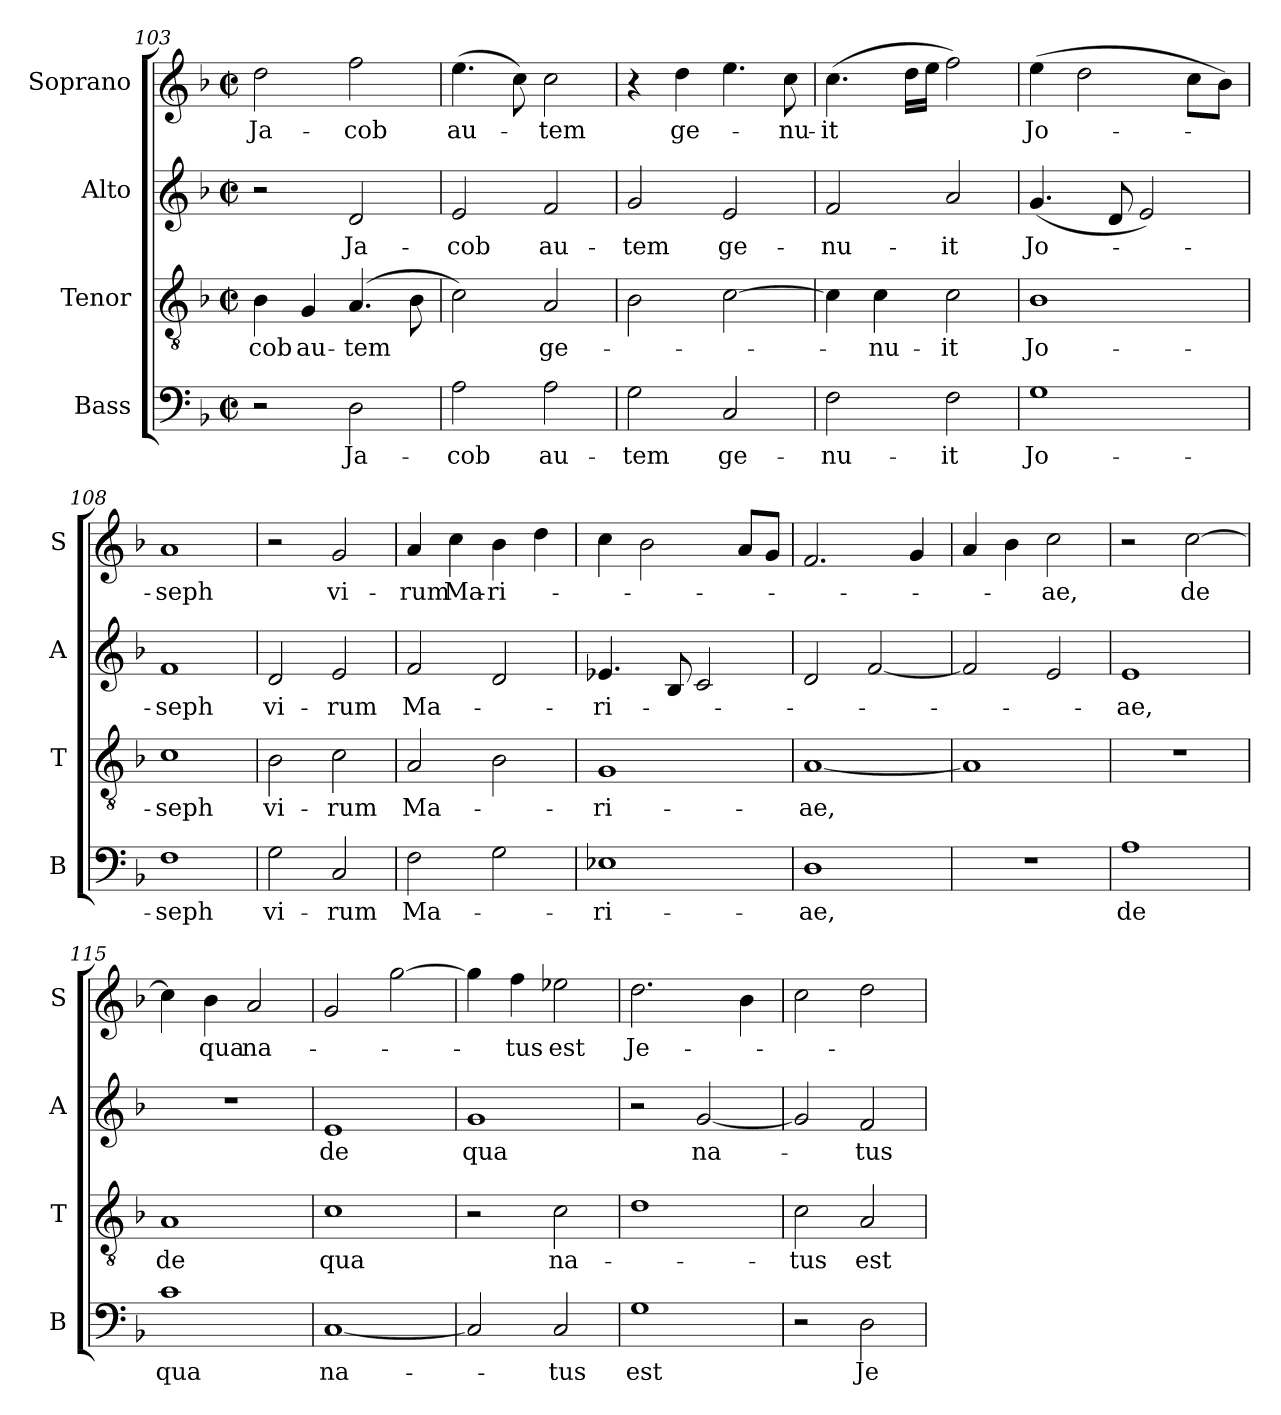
**kern	**text	**kern	**text	**kern	**text	**kern	**text
*part4	*part4	*part3	*part3	*part2	*part2	*part1	*part1
*staff4	*staff4	*staff3	*staff3	*staff2	*staff2	*staff1	*staff1
*I"Bass	*	*I"Tenor	*	*I"Alto	*	*I"Soprano	*
*I'B	*	*I'T	*	*I'A	*	*I'S	*
*clefF4	*	*clefGv2	*	*clefG2	*	*clefG2	*
*k[b-]	*	*k[b-]	*	*k[b-]	*	*k[b-]	*
*F:	*	*F:	*	*F:	*	*F:	*
*M2/2	*	*M2/2	*	*M2/2	*	*M2/2	*
*met(c|)	*	*met(c|)	*	*met(c|)	*	*met(c|)	*
=103	=103	=103	=103	=103	=103	=103	=103
2r	.	4B-\	-cob	2r	.	2dd\	Ja-
.	.	4G/	au-	.	.	.	.
2D\	Ja-	(4.A/	-tem	2d/	Ja-	2ff\	-cob
.	.	8B-\	.	.	.	.	.
=104	=104	=104	=104	=104	=104	=104	=104
2A\	-cob	2c\)	.	2e/	-cob	(4.ee\	au-
.	.	.	.	.	.	8cc\)	.
2A\	au-	2A/	ge-	2f/	au-	2cc\	-tem
!!LO:LB:g=z
=105	=105	=105	=105	=105	=105	=105	=105
2G\	-tem	2B-\	.	2g/	-tem	4r	.
.	.	.	.	.	.	4dd\	ge-
2C/	ge-	[2c\	.	2e/	ge-	4.ee\	.
.	.	.	.	.	.	8cc\	-nu-
=106	=106	=106	=106	=106	=106	=106	=106
2F\	-nu-	4c\]	.	2f/	-nu-	(4.cc\	-it
.	.	4c\	-nu-	.	.	.	.
.	.	.	.	.	.	16dd\LL	.
.	.	.	.	.	.	16ee\JJ	.
2F\	-it	2c\	-it	2a/	-it	2ff\)	.
=107	=107	=107	=107	=107	=107	=107	=107
1G	Jo-	1B-	Jo-	(4.g/	Jo-	(4ee\	Jo-
.	.	.	.	.	.	2dd\	.
.	.	.	.	8d/	.	.	.
.	.	.	.	2e/)	.	.	.
.	.	.	.	.	.	8cc\L	.
.	.	.	.	.	.	8b-\J)	.
=108	=108	=108	=108	=108	=108	=108	=108
1F	-seph	1c	-seph	1f	-seph	1a	-seph
=109	=109	=109	=109	=109	=109	=109	=109
2G\	vi-	2B-\	vi-	2d/	vi-	2r	.
2C/	-rum	2c\	-rum	2e/	-rum	2g/	vi-
=110	=110	=110	=110	=110	=110	=110	=110
2F\	Ma-	2A/	Ma-	2f/	Ma-	4a/	-rum
.	.	.	.	.	.	4cc\	Ma-
2G\	.	2B-\	.	2d/	.	4b-\	-ri-
.	.	.	.	.	.	4dd\	.
!!LO:LB:g=z
=111	=111	=111	=111	=111	=111	=111	=111
1E-X	-ri-	1G	-ri-	4.e-X/	-ri-	4cc\	.
.	.	.	.	.	.	2b-\	.
.	.	.	.	8B-/	.	.	.
.	.	.	.	2c/	.	.	.
.	.	.	.	.	.	8a/L	.
.	.	.	.	.	.	8g/J	.
=112	=112	=112	=112	=112	=112	=112	=112
1D	-ae,	[1A	-ae,	2d/	.	2.f/	.
.	.	.	.	[2f/	.	.	.
.	.	.	.	.	.	4g/	.
=113	=113	=113	=113	=113	=113	=113	=113
1r	.	1A]	.	2f/]	.	4a/	.
.	.	.	.	.	.	4b-\	.
.	.	.	.	2e/	.	2cc\	-ae,
=114	=114	=114	=114	=114	=114	=114	=114
1A	de	1r	.	1e	-ae,	2r	.
.	.	.	.	.	.	[2cc\	de
=115	=115	=115	=115	=115	=115	=115	=115
1c	qua	1A	de	1r	.	4cc\]	.
.	.	.	.	.	.	4b-\	qua
.	.	.	.	.	.	2a/	na-
=116	=116	=116	=116	=116	=116	=116	=116
[1C	na-	1c	qua	1e	de	2g/	.
.	.	.	.	.	.	[2gg\	.
!!LO:PB:g=z
=117	=117	=117	=117	=117	=117	=117	=117
2C/]	.	2r	.	1g	qua	4gg\]	.
.	.	.	.	.	.	4ff\	-tus
2C/	-tus	2c\	na-	.	.	2ee-X\	est
=118	=118	=118	=118	=118	=118	=118	=118
1G	est	1d	.	2r	.	2.dd\	Je-
.	.	.	.	[2g/	na-	.	.
.	.	.	.	.	.	4b-\	.
=119	=119	=119	=119	=119	=119	=119	=119
2r	.	2c\	-tus	2g/]	.	2cc\	.
2D\	Je-	2A/	est	2f/	-tus	2dd\	.
=	=	=	=	=	=	=	=
*-	*-	*-	*-	*-	*-	*-	*-
